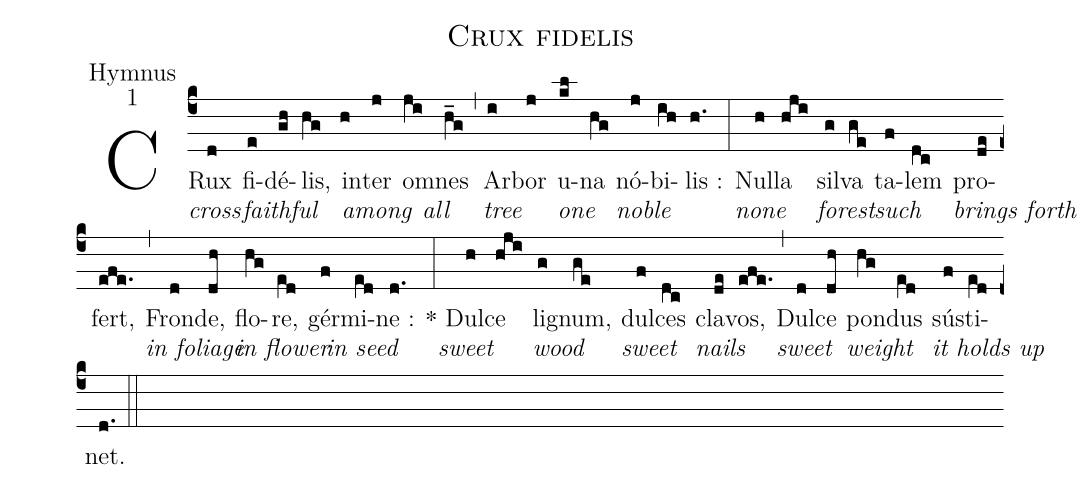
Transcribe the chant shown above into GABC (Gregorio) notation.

name:Crux fidelis;
office-part:Hymnus;
mode:1;
%%
(c4) CRux[cross](d) fi[faithful](e)dé(gh)lis,(hg) in[among](h)ter(j) o[all](ji)mnes[/](h_g) (,)
Ar[tree](i)bor(j) u[one](kl)na(hg) nó[noble](j)bi(ih)lis :(h.) (:)
Nul[none](h)la(hji) sil[forest](g)va(ge) ta[such](f)lem(dc) pro[brings forth](de)fert,(efe.) (,)
Fron[in foliage](d)de,(dh) flo[in flower](hg)re,(e[ll:1]d) gér[in seed](f)mi(e[ll:1]d)ne :[/](d.) (:)
<nlba>* Dul[sweet](h)ce[/](hji) </nlba>li[wood](g)gnum,(ge) dul[sweet](f)ces(dc) cla[nails](de)vos,(efe.) (,)
Dul[sweet](d)ce(dh) pon[weight](hg)dus(e[ll:1]d) sús[it holds up](f)ti(e[ll:1]d)net.(d.) (::)
